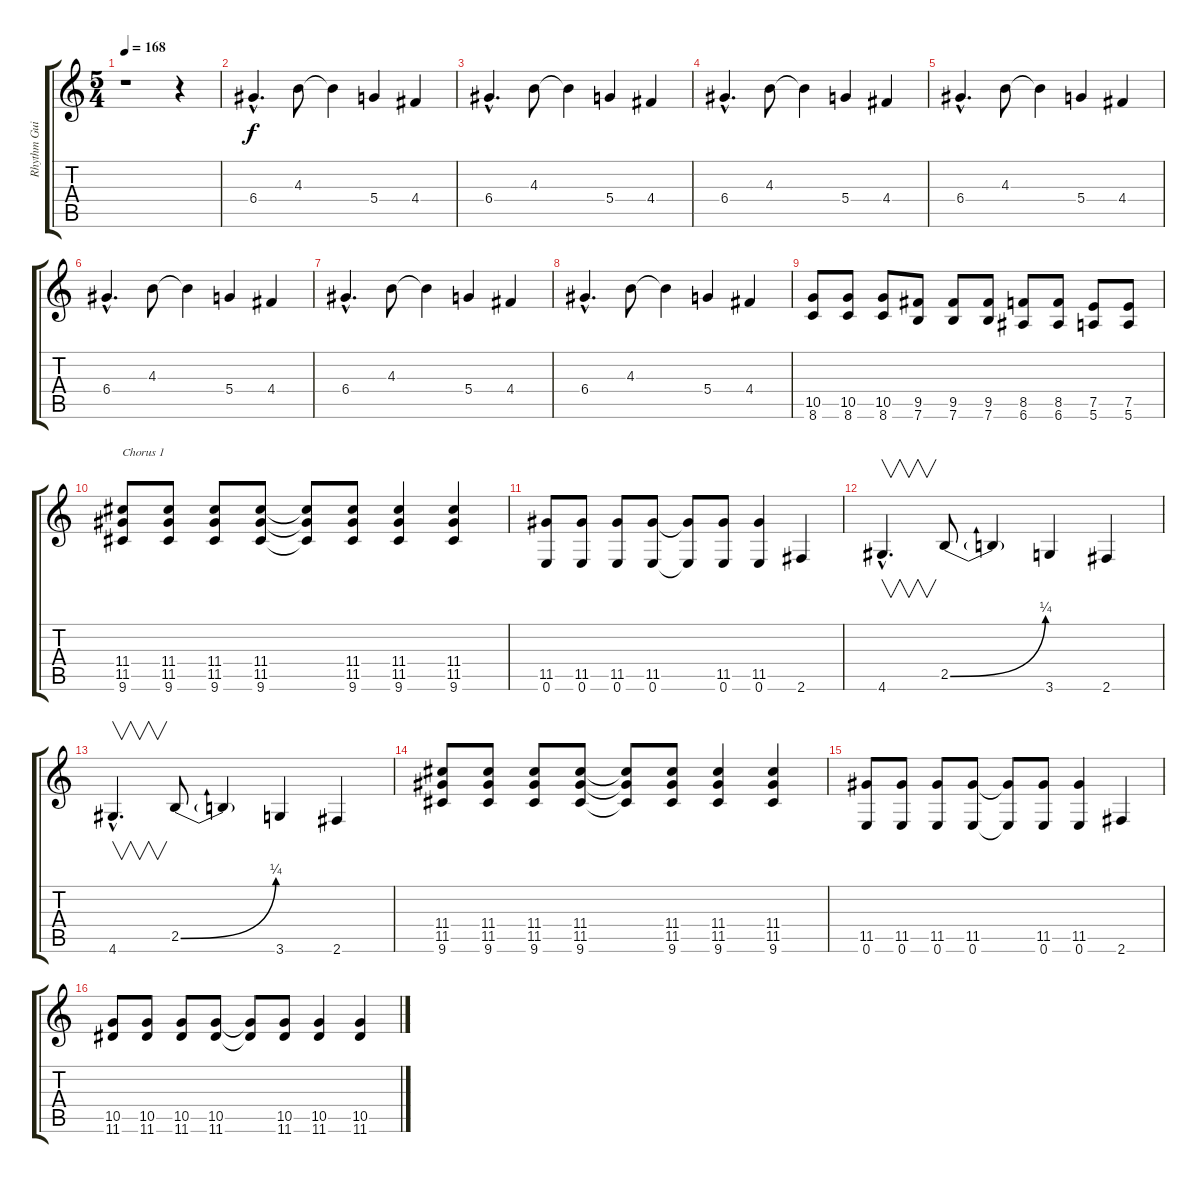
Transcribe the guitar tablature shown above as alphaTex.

\track ("Rhythm Guitar" "Rhythm Gui") {instrument distortionguitar}
\staff {score tabs}
\tuning (E4 B3 G3 D3 A2 E2) {hide}
\ts (5 4)
\tempo 168
\clef g2
\ks c
r.1{dy f} r.4 |
6.4{hac}.4{d} 4.3.8 4.3{t}.4 5.4.4 4.4.4 |
6.4{hac}.4{d} 4.3.8 4.3{t}.4 5.4.4 4.4.4 |
6.4{hac}.4{d} 4.3.8 4.3{t}.4 5.4.4 4.4.4 |
6.4{hac}.4{d} 4.3.8 4.3{t}.4 5.4.4 4.4.4 |
6.4{hac}.4{d} 4.3.8 4.3{t}.4 5.4.4 4.4.4 |
6.4{hac}.4{d} 4.3.8 4.3{t}.4 5.4.4 4.4.4 |
6.4{hac}.4{d} 4.3.8 4.3{t}.4 5.4.4 4.4.4 |
(10.5 8.6).8 (10.5 8.6).8 (10.5 8.6).8 (9.5 7.6).8 (9.5 7.6).8 (9.5 7.6).8 (8.5 6.6).8 (8.5 6.6).8 (7.5 5.6).8 (7.5 5.6).8 |
(11.4 11.5 9.6).8{txt "Chorus 1"} (11.4 11.5 9.6).8 (11.4 11.5 9.6).8 (11.4 11.5 9.6).8 (11.4{t} 11.5{t} 9.6{t}).8 (11.4 11.5 9.6).8 (11.4 11.5 9.6).4 (11.4 11.5 9.6).4 |
(11.5 0.6).8 (11.5 0.6).8 (11.5 0.6).8 (11.5 0.6).8 (11.5{t} 0.6{t}).8 (11.5 0.6).8 (11.5 0.6).4 2.6.4 |
4.6{hac}.4{v d} 2.5{be (bend 0 0 60 1)}.8 2.5{t}.4 3.6.4 2.6.4 |
4.6{hac}.4{v d} 2.5{be (bend 0 0 60 1)}.8 2.5{t}.4 3.6.4 2.6.4 |
(11.4 11.5 9.6).8 (11.4 11.5 9.6).8 (11.4 11.5 9.6).8 (11.4 11.5 9.6).8 (11.4{t} 11.5{t} 9.6{t}).8 (11.4 11.5 9.6).8 (11.4 11.5 9.6).4 (11.4 11.5 9.6).4 |
(11.5 0.6).8 (11.5 0.6).8 (11.5 0.6).8 (11.5 0.6).8 (11.5{t} 0.6{t}).8 (11.5 0.6).8 (11.5 0.6).4 2.6.4 |
(10.5 11.6).8 (10.5 11.6).8 (10.5 11.6).8 (10.5 11.6).8 (10.5{t} 11.6{t}).8 (10.5 11.6).8 (10.5 11.6).4 (10.5 11.6).4
